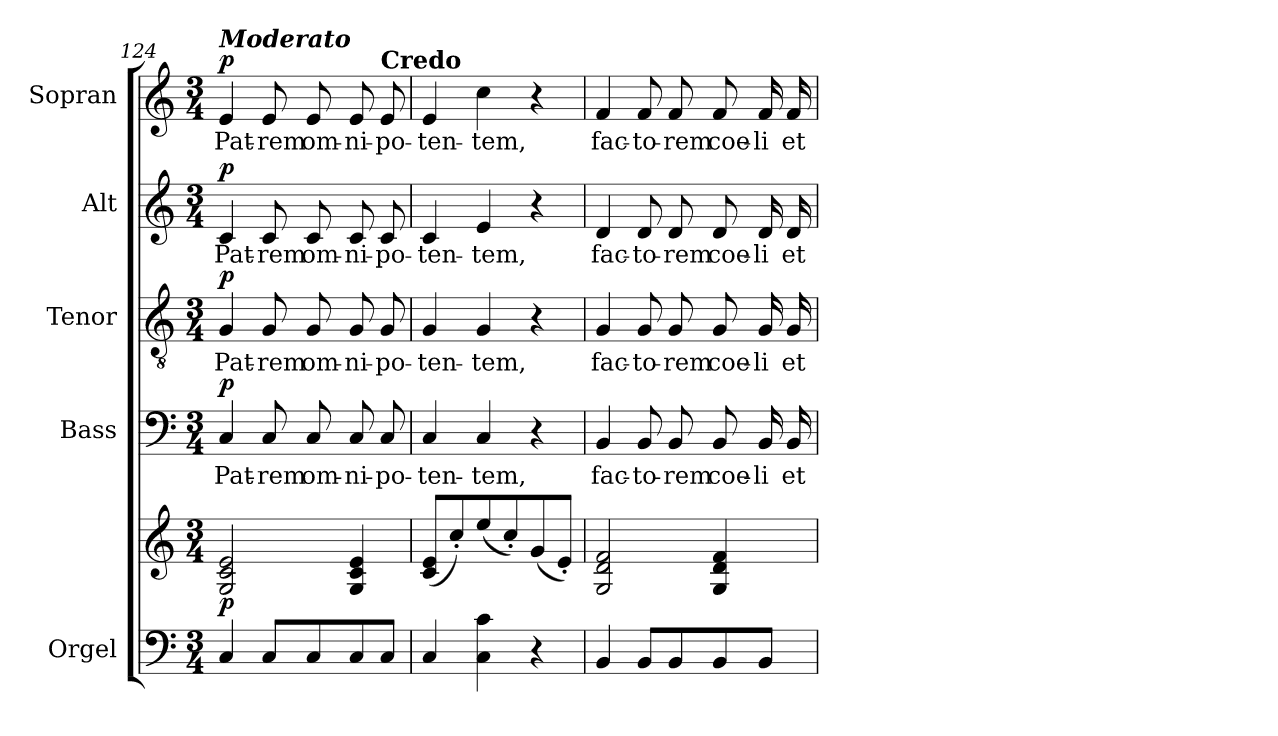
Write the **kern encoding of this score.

**kern	**kern	**dynam	**kern	**text	**dynam	**kern	**text	**dynam	**kern	**text	**dynam	**kern	**text	**dynam
*part5	*part5	*part5	*part4	*part4	*part4	*part3	*part3	*part3	*part2	*part2	*part2	*part1	*part1	*part1
*staff6	*staff5	*staff5/6	*staff4	*staff4	*staff4	*staff3	*staff3	*staff3	*staff2	*staff2	*staff2	*staff1	*staff1	*staff1
*I"Orgel	*	*	*I"Bass	*	*	*I"Tenor	*	*	*I"Alt	*	*	*I"Sopran	*	*
*I'Org.	*	*	*I'B.	*	*	*I'T.	*	*	*I'A.	*	*	*I'S.	*	*
!!LO:PB:g=z
*clefF4	*clefG2	*	*clefF4	*	*	*clefGv2	*	*	*clefG2	*	*	*clefG2	*	*
*k[]	*k[]	*	*k[]	*	*	*k[]	*	*	*k[]	*	*	*k[]	*	*
*C:	*C:	*	*C:	*	*	*C:	*	*	*C:	*	*	*C:	*	*
*M3/4	*M3/4	*	*M3/4	*	*	*M3/4	*	*	*M3/4	*	*	*M3/4	*	*
=124	=124	=124	=124	=124	=124	=124	=124	=124	=124	=124	=124	=124	=124	=124
!	!	!	!	!	!	!	!	!	!	!	!	!LO:TX:a:Bi:t=Moderato	!	!
!	!	!LO:DY:b	!	!LO:LY:b	!LO:DY:a	!	!LO:LY:b	!LO:DY:a	!	!LO:LY:b	!LO:DY:a	!	!LO:LY:b	!LO:DY:b
4C/	2G/ 2c/ 2e/	p	4C/	Pat-	p	4G/	Pat-	p	4c/	Pat-	p	4e/	Pat-	p
!	!	!	!	!LO:LY:b	!	!	!LO:LY:b	!	!	!LO:LY:b	!	!	!LO:LY:b	!
8C/L	.	.	8C/	-rem	.	8G/	-rem	.	8c/	-rem	.	8e/	-rem	.
!	!	!	!	!LO:LY:b	!	!	!LO:LY:b	!	!	!LO:LY:b	!	!	!LO:LY:b	!
8C/	.	.	8C/	om-	.	8G/	om-	.	8c/	om-	.	8e/	om-	.
!	!	!	!	!LO:LY:b	!	!	!LO:LY:b	!	!	!LO:LY:b	!	!	!LO:LY:b	!
8C/	4G/ 4c/ 4e/	.	8C/	-ni-	.	8G/	-ni-	.	8c/	-ni-	.	8e/	-ni-	.
!	!	!	!	!	!	!	!	!	!	!	!	!LO:TX:a:B:t=Credo	!	!
!	!	!	!	!LO:LY:b	!	!	!LO:LY:b	!	!	!LO:LY:b	!	!	!LO:LY:b	!
8C/J	.	.	8C/	-po-	.	8G/	-po-	.	8c/	-po-	.	8e/	-po-	.
=125	=125	=125	=125	=125	=125	=125	=125	=125	=125	=125	=125	=125	=125	=125
!	!	!	!	!LO:LY:b	!	!	!LO:LY:b	!	!	!LO:LY:b	!	!	!LO:LY:b	!
4C/	(<8c/ 8e/L	.	4C/	-ten-	.	4G/	-ten-	.	4c/	-ten-	.	4e/	-ten-	.
.	8cc'</)	.	.	.	.	.	.	.	.	.	.	.	.	.
!	!	!	!	!LO:LY:b	!	!	!LO:LY:b	!	!	!LO:LY:b	!	!	!LO:LY:b	!
4C\ 4c\	(<8ee/	.	4C/	-tem,	.	4G/	-tem,	.	4e/	-tem,	.	4cc\	-tem,	.
.	8cc'</)	.	.	.	.	.	.	.	.	.	.	.	.	.
4r	(<8g/	.	4r	.	.	4r	.	.	4r	.	.	4r	.	.
.	8e'</J)	.	.	.	.	.	.	.	.	.	.	.	.	.
=126	=126	=126	=126	=126	=126	=126	=126	=126	=126	=126	=126	=126	=126	=126
!	!	!	!	!LO:LY:b	!	!	!LO:LY:b	!	!	!LO:LY:b	!	!	!LO:LY:b	!
4BB/	2G/ 2d/ 2f/	.	4BB/	fac-	.	4G/	fac-	.	4d/	fac-	.	4f/	fac-	.
!	!	!	!	!LO:LY:b	!	!	!LO:LY:b	!	!	!LO:LY:b	!	!	!LO:LY:b	!
8BB/L	.	.	8BB/	-to-	.	8G/	-to-	.	8d/	-to-	.	8f/	-to-	.
!	!	!	!	!LO:LY:b	!	!	!LO:LY:b	!	!	!LO:LY:b	!	!	!LO:LY:b	!
8BB/	.	.	8BB/	-rem	.	8G/	-rem	.	8d/	-rem	.	8f/	-rem	.
!	!	!	!	!LO:LY:b	!	!	!LO:LY:b	!	!	!LO:LY:b	!	!	!LO:LY:b	!
8BB/	4G/ 4d/ 4f/	.	8BB/	coe-	.	8G/	coe-	.	8d/	coe-	.	8f/	coe-	.
!	!	!	!	!LO:LY:b	!	!	!LO:LY:b	!	!	!LO:LY:b	!	!	!LO:LY:b	!
8BB/J	.	.	16BB/	-li	.	16G/	-li	.	16d/	-li	.	16f/	-li	.
!	!	!	!	!LO:LY:b	!	!	!LO:LY:b	!	!	!LO:LY:b	!	!	!LO:LY:b	!
.	.	.	16BB/	et	.	16G/	et	.	16d/	et	.	16f/	et	.
=	=	=	=	=	=	=	=	=	=	=	=	=	=	=
*-	*-	*-	*-	*-	*-	*-	*-	*-	*-	*-	*-	*-	*-	*-
